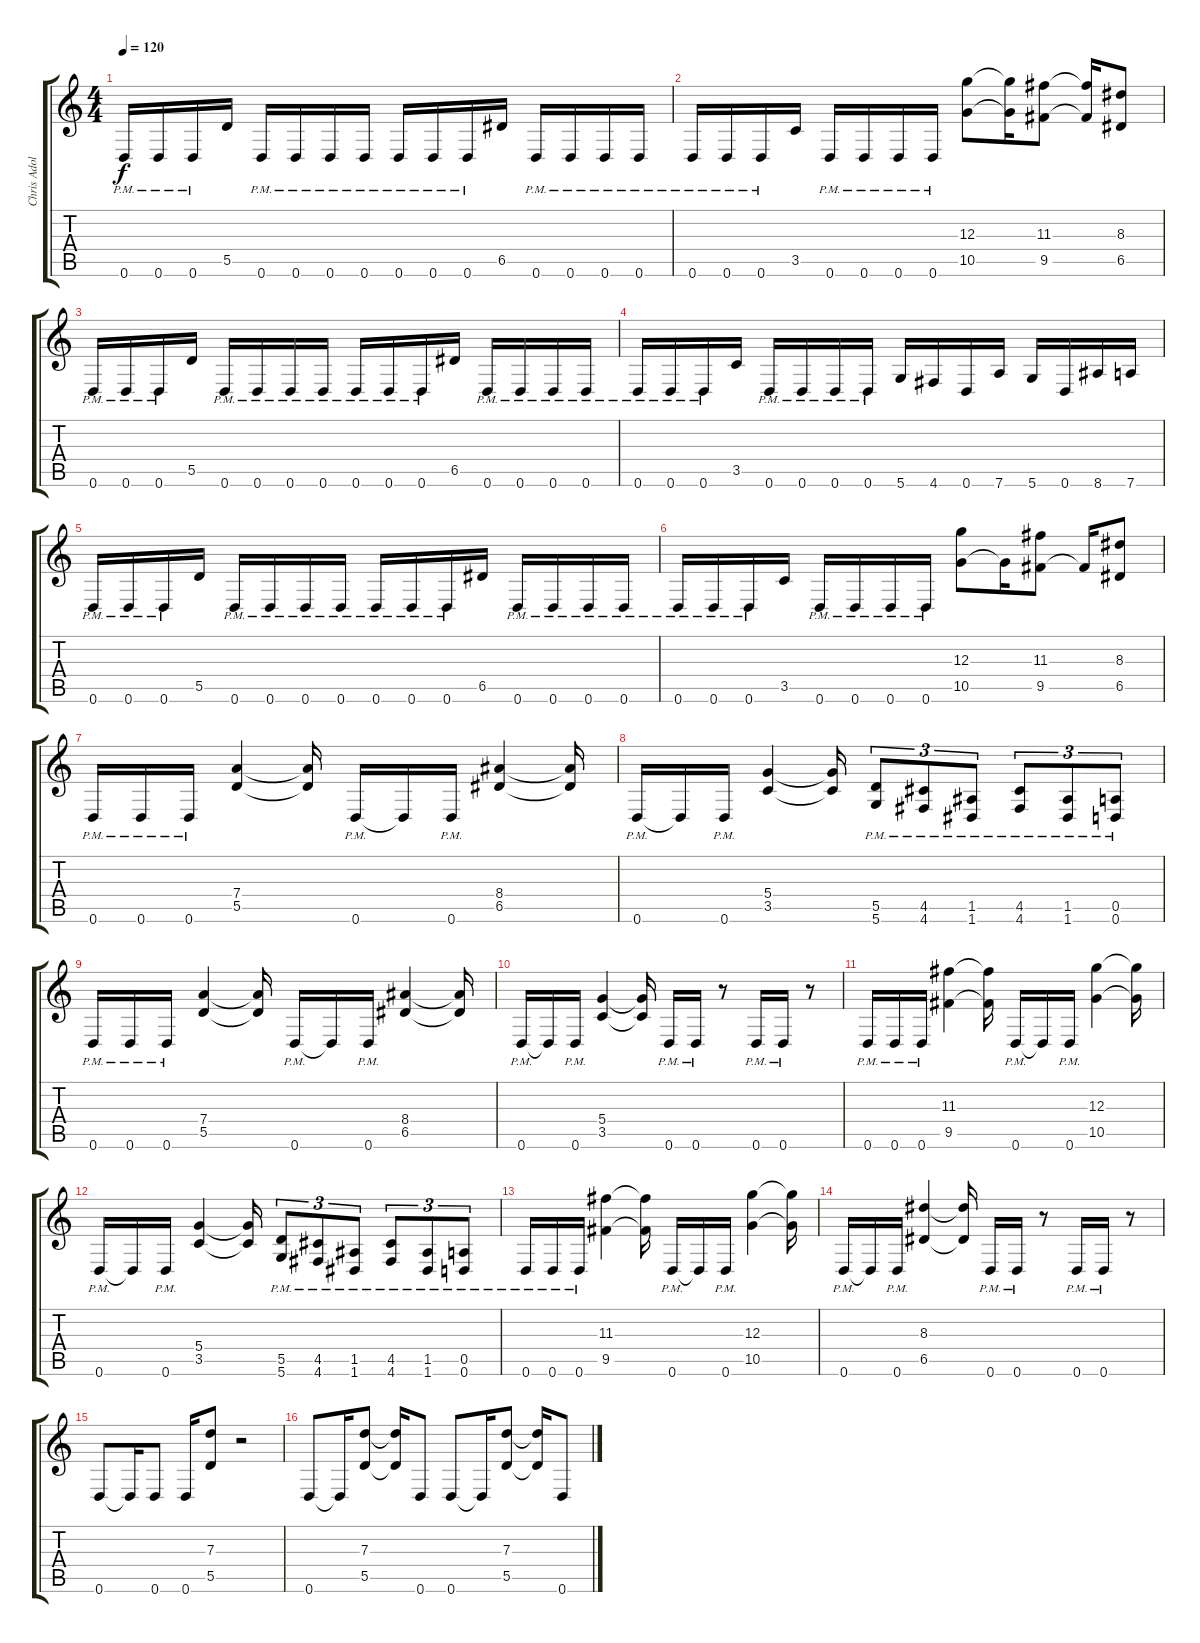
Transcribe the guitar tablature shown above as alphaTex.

\track ("Chris Adolph" "Chris Adol") {instrument overdrivenguitar}
\staff {score tabs}
\tuning (E4 B3 G3 D3 A2 D2) {hide}
\ts (4 4)
\tempo 120
\clef g2
\ks c
0.6{pm}.16{dy f} 0.6{pm}.16 0.6{pm}.16 5.5.16 0.6{pm}.16 0.6{pm}.16 0.6{pm}.16 0.6{pm}.16 0.6{pm}.16 0.6{pm}.16 0.6{pm}.16 6.5.16 0.6{pm}.16 0.6{pm}.16 0.6{pm}.16 0.6{pm}.16 |
0.6{pm}.16 0.6{pm}.16 0.6{pm}.16 3.5.16 0.6{pm}.16 0.6{pm}.16 0.6{pm}.16 0.6{pm}.16 (12.3 10.5).8 (12.3{t} 10.5{t}).16 (11.3 9.5).8 (11.3{t} 9.5{t}).16 (8.3 6.5).8 |
0.6{pm}.16 0.6{pm}.16 0.6{pm}.16 5.5.16 0.6{pm}.16 0.6{pm}.16 0.6{pm}.16 0.6{pm}.16 0.6{pm}.16 0.6{pm}.16 0.6{pm}.16 6.5.16 0.6{pm}.16 0.6{pm}.16 0.6{pm}.16 0.6{pm}.16 |
0.6{pm}.16 0.6{pm}.16 0.6{pm}.16 3.5.16 0.6{pm}.16 0.6{pm}.16 0.6{pm}.16 0.6{pm}.16 5.6.16 4.6.16 0.6.16 7.6.16 5.6.16 0.6.16 8.6.16 7.6.16 |
0.6{pm}.16 0.6{pm}.16 0.6{pm}.16 5.5.16 0.6{pm}.16 0.6{pm}.16 0.6{pm}.16 0.6{pm}.16 0.6{pm}.16 0.6{pm}.16 0.6{pm}.16 6.5.16 0.6{pm}.16 0.6{pm}.16 0.6{pm}.16 0.6{pm}.16 |
0.6{pm}.16 0.6{pm}.16 0.6{pm}.16 3.5.16 0.6{pm}.16 0.6{pm}.16 0.6{pm}.16 0.6{pm}.16 (12.3 10.5).8 10.5{t}.16 (11.3 9.5).8 9.5{t}.16 (8.3 6.5).8 |
0.6{pm}.16 0.6{pm}.16 0.6{pm}.16 (7.4 5.5).4 (7.4{t} 5.5{t}).16 0.6{pm}.16 0.6{t}.16 0.6{pm}.16 (8.4 6.5).4 (8.4{t} 6.5{t}).16 |
0.6{pm}.16 0.6{t}.16 0.6{pm}.16 (5.4 3.5).4 (5.4{t} 3.5{t}).16 (5.5{pm} 5.6{pm}).8{tu (3 2)} (4.5{pm} 4.6{pm}).8{tu (3 2)} (1.5{pm} 1.6{pm}).8{tu (3 2)} (4.5{pm} 4.6{pm}).8{tu (3 2)} (1.5{pm} 1.6{pm}).8{tu (3 2)} (0.5{pm} 0.6{pm}).8{tu (3 2)} |
0.6{pm}.16 0.6{pm}.16 0.6{pm}.16 (7.4 5.5).4 (7.4{t} 5.5{t}).16 0.6{pm}.16 0.6{t}.16 0.6{pm}.16 (8.4 6.5).4 (8.4{t} 6.5{t}).16 |
0.6{pm}.16 0.6{t}.16 0.6{pm}.16 (5.4 3.5).4 (5.4{t} 3.5{t}).16 0.6{pm}.16 0.6{pm}.16 r.8 0.6{pm}.16 0.6{pm}.16 r.8 |
0.6{pm}.16 0.6{pm}.16 0.6{pm}.16 (11.3 9.5).4 (11.3{t} 9.5{t}).16 0.6{pm}.16 0.6{t}.16 0.6{pm}.16 (12.3 10.5).4 (12.3{t} 10.5{t}).16 |
0.6{pm}.16 0.6{t}.16 0.6{pm}.16 (5.4 3.5).4 (5.4{t} 3.5{t}).16 (5.5{pm} 5.6{pm}).8{tu (3 2)} (4.5{pm} 4.6{pm}).8{tu (3 2)} (1.5{pm} 1.6{pm}).8{tu (3 2)} (4.5{pm} 4.6{pm}).8{tu (3 2)} (1.5{pm} 1.6{pm}).8{tu (3 2)} (0.5{pm} 0.6{pm}).8{tu (3 2)} |
0.6{pm}.16 0.6{pm}.16 0.6{pm}.16 (11.3 9.5).4 (11.3{t} 9.5{t}).16 0.6{pm}.16 0.6{t}.16 0.6{pm}.16 (12.3 10.5).4 (12.3{t} 10.5{t}).16 |
0.6{pm}.16 0.6{t}.16 0.6{pm}.16 (8.3 6.5).4 (8.3{t} 6.5{t}).16 0.6{pm}.16 0.6{pm}.16 r.8 0.6{pm}.16 0.6{pm}.16 r.8 |
0.6.8 0.6{t}.16 0.6.8 0.6.16 (7.3 5.5).8 r.2 |
0.6.8 0.6{t}.16 (7.3 5.5).8 (7.3{t} 5.5{t}).16 0.6.8 0.6.8 0.6{t}.16 (7.3 5.5).8 (7.3{t} 5.5{t}).16 0.6.8
